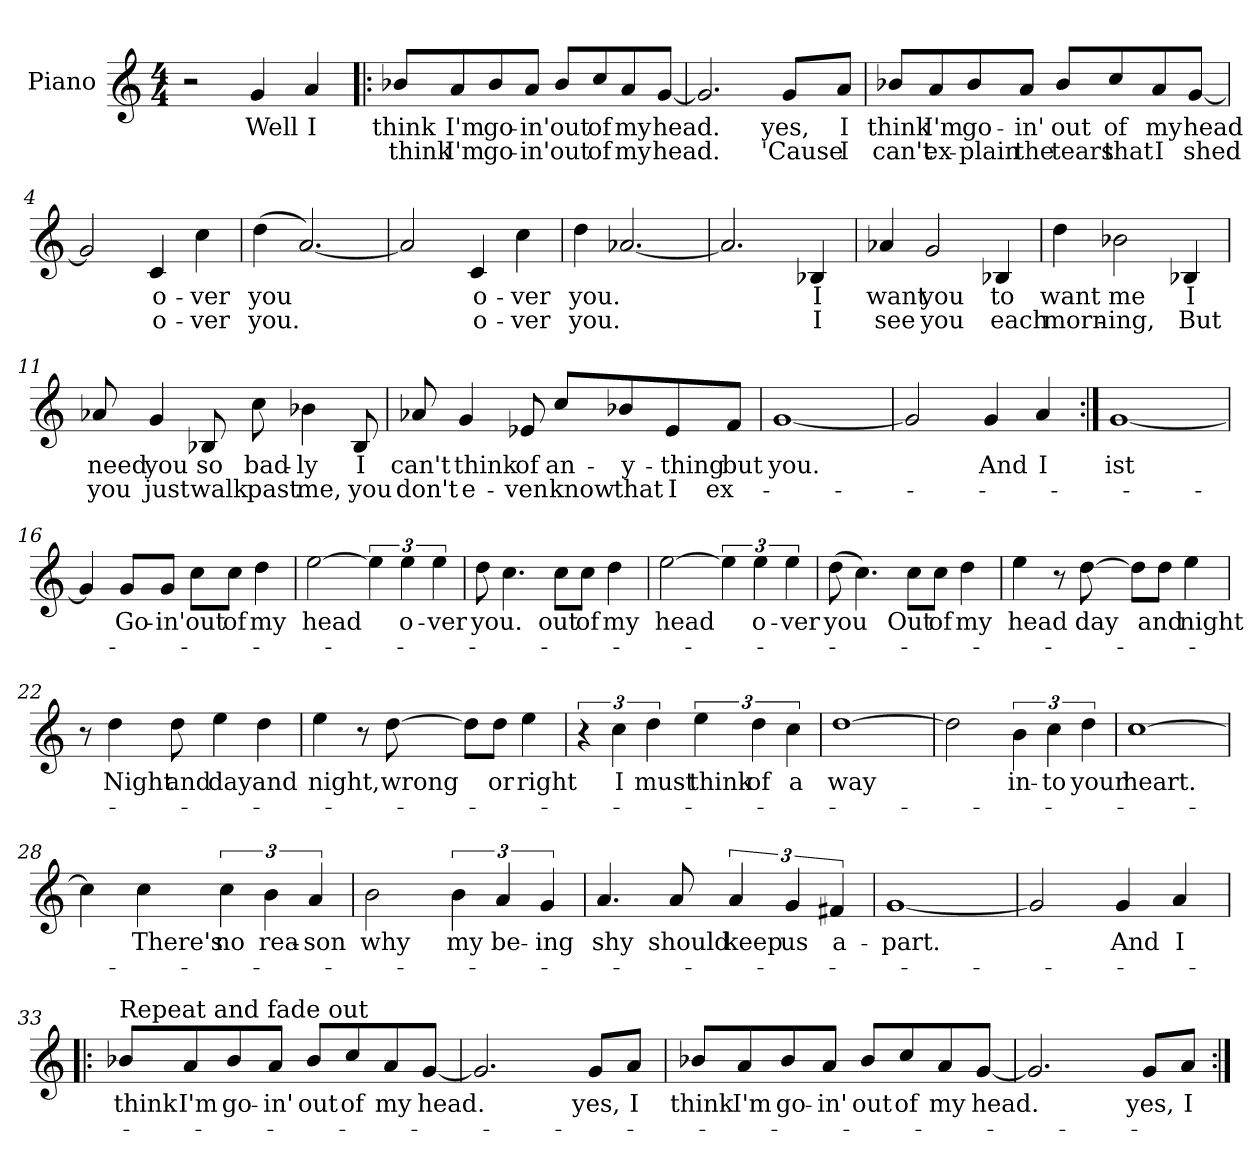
**kern	**text	**text
*part1	*part1	*part1
*staff1	*staff1	*staff1
*I"Piano	*	*
*I'Pno	*	*
*clefG2	*	*
*k[]	*	*
*C:	*	*
*M4/4	*	*
=	=	=
2r	.	.
4g/	Well	.
4a/	I	.
=1!|:	=1!|:	=1!|:
8b-X/L	think	think
8a/	I'm	I'm
8b-/	go-	go-
8a/J	-in'	-in'
8b-/L	out	out
8cc/	of	of
8a/	my	my
[8g/J	head.	head.
=2	=2	=2
2.g/]	.	.
8g/L	yes,	'Cause
8a/J	I	I
=3	=3	=3
8b-X/L	think	can't
8a/	I'm	ex-
8b-/	go-	-plain
8a/J	-in'	the
8b-/L	out	tears
8cc/	of	that
8a/	my	I
[8g/J	head	shed
!!LO:LB:g=z
=4	=4	=4
2g/]	.	.
4c/	o-	o-
4cc\	-ver	-ver
=5	=5	=5
(4dd\	you	you.
[2.a/)	.	.
=6	=6	=6
2a/]	.	.
4c/	o-	o-
4cc\	-ver	-ver
=7	=7	=7
4dd\	you.	you.
[2.a-X/	.	.
=8	=8	=8
2.a-/]	.	.
4B-X/	I	I
=9	=9	=9
4a-X/	want	see
2g/	you	you
4B-X/	to	each
=10	=10	=10
4dd\	want	morn-
2b-X\	me	-ing,
4B-X/	I	But
!!LO:LB:g=z
=11	=11	=11
8a-X/	need	you
4g/	you	just
8B-X/	so	walk
8cc\	bad-	past
4b-X\	-ly	me,
8B-/	I	you
=12	=12	=12
8a-X/	can't	don't
4g/	think	e-
8e-X/	of	-ven
8cc/L	an-	know
8b-X/	-y-	that
8e-/	-thing	I
8f/J	but	ex-
=13	=13	=13
[1g	you.	.
=14	=14	=14
2g/]	.	.
4g/	And	.
4a/	I	.
!!LO:LB:g=z
=15:|!	=15:|!	=15:|!
[1g	ist	.
=16	=16	=16
4g/]	.	.
8g/L	Go-	.
8g/J	-in'	.
8cc\L	out	.
8cc\J	of	.
4dd\	my	.
=17	=17	=17
[2ee\	head	.
6ee\]	.	.
6ee\	o-	.
6ee\	-ver	.
=18	=18	=18
8dd\	you.	.
4.cc\	.	.
8cc\L	out	.
8cc\J	of	.
4dd\	my	.
=19	=19	=19
[2ee\	head	.
6ee\]	.	.
6ee\	o-	.
6ee\	-ver	.
!!LO:LB:g=z
=20	=20	=20
(8dd\	you	.
4.cc\)	.	.
8cc\L	Out	.
8cc\J	of	.
4dd\	my	.
=21	=21	=21
4ee\	head	.
8r	.	.
[8dd\	day	.
8dd\L]	.	.
8dd\J	and	.
4ee\	night	.
=22	=22	=22
8r	.	.
4dd\	Night	.
8dd\	and	.
4ee\	day	.
4dd\	and	.
!!LO:LB:g=z
=23	=23	=23
4ee\	night,	.
8r	.	.
[8dd\	wrong	.
8dd\L]	.	.
8dd\J	or	.
4ee\	right	.
=24	=24	=24
6r	.	.
6cc\	I	.
6dd\	must	.
6ee\	think	.
6dd\	of	.
6cc\	a	.
=25	=25	=25
[1dd	way	.
=26	=26	=26
2dd\]	.	.
6b\	in-	.
6cc\	-to	.
6dd\	your	.
!!LO:LB:g=z
=27	=27	=27
[1cc	heart.	.
=28	=28	=28
4cc\]	.	.
4cc\	There's	.
6cc\	no	.
6b\	rea-	.
6a/	-son	.
=29	=29	=29
2b\	why	.
6b\	my	.
6a/	be-	.
6g/	-ing	.
!!LO:PB:g=z
=30	=30	=30
4.a/	shy	.
8a/	should	.
6a/	keep	.
6g/	us	.
6f#X/	a-	.
=31	=31	=31
[1g	-part.	.
=32	=32	=32
2g/]	.	.
4g/	And	.
4a/	I	.
!!LO:LB:g=z
=33!|:	=33!|:	=33!|:
!LO:TX:a:t=Repeat and fade out	!	!
8b-X/L	think	.
8a/	I'm	.
8b-/	go-	.
8a/J	-in'	.
8b-/L	out	.
8cc/	of	.
8a/	my	.
[8g/J	head.	.
=34	=34	=34
2.g/]	.	.
8g/L	yes,	.
8a/J	I	.
!!LO:LB:g=z
=35	=35	=35
8b-X/L	think	.
8a/	I'm	.
8b-/	go-	.
8a/J	-in'	.
8b-/L	out	.
8cc/	of	.
8a/	my	.
[8g/J	head.	.
=36	=36	=36
2.g/]	.	.
8g/L	yes,	.
8a/J	I	.
=:|!	=:|!	=:|!
*-	*-	*-
